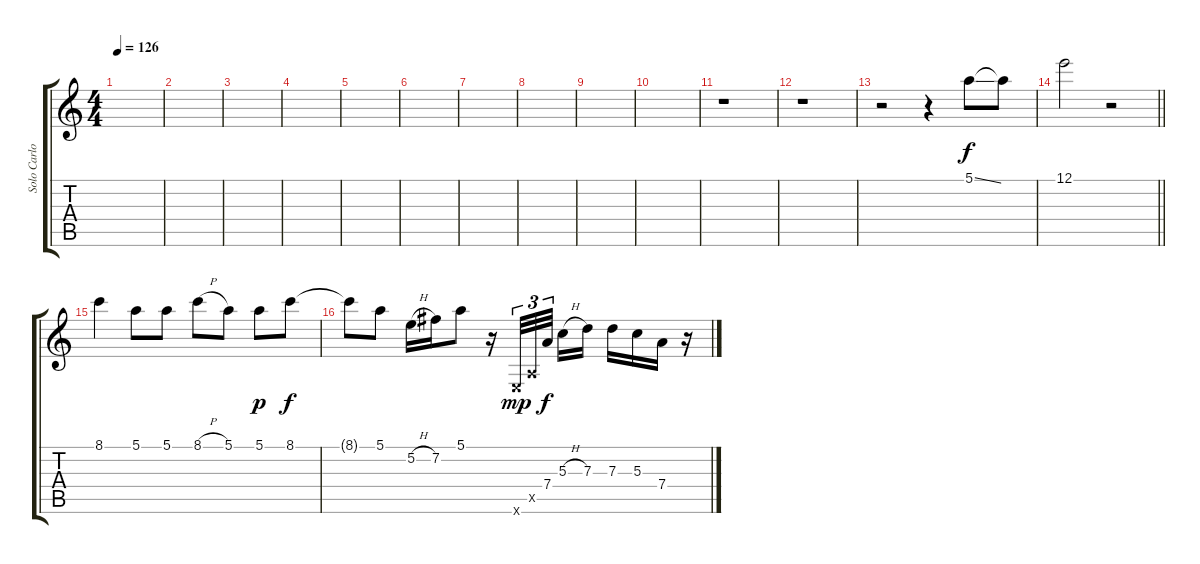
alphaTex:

\track ("Solo Carlos" "Solo Carlo") {instrument distortionguitar}
\staff {score tabs}
\tuning (E4 B3 G3 D3 A2 E2) {hide}
\ts (4 4)
\tempo 126
\clef g2
\ks c
|
|
|
|
|
|
|
|
|
|
r.1 |
r.1 |
r.2 r.4 5.1{ss}.8 5.1{t}.8 |
\barLineRight lightlight
12.1.2 r.2 |
8.1.4 5.1.8 5.1.8 8.1{h}.8 5.1.8 5.1.8{dy p} 8.1.8{dy f} |
8.1{t}.8 5.1.8 5.2{h}.16 7.2.16 5.1.8 r.16 0.6{x}.32{tu (3 2) dy mp} 0.5{x}.32{tu (3 2)} 7.4.32{tu (3 2) dy f beam splitsecondary} 5.3{h}.16 7.3.16 7.3.16 5.3.16 7.4.16 r.16
